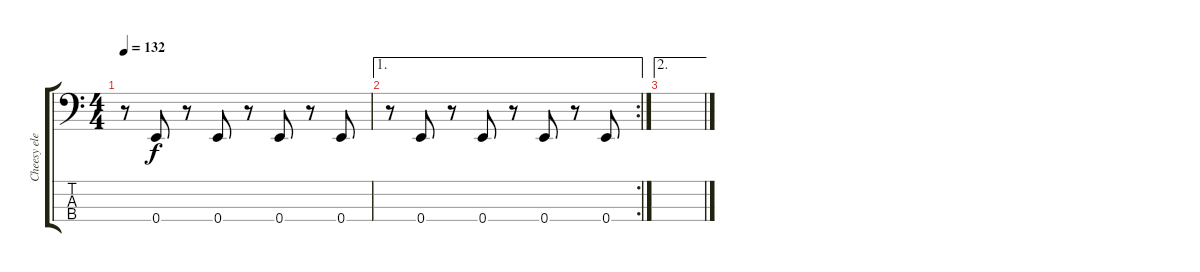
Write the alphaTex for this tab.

\track ("Cheesy electronic bass line" "Cheesy ele") {instrument electricbassfinger}
\staff {score tabs}
\tuning (G2 D2 A1 E1) {hide}
\ts (4 4)
\tempo 132
\clef f4
\ks c
r.8{dy f} 0.4.8 r.8 0.4.8 r.8 0.4.8 r.8 0.4.8 |
\ae 1
\rc 2
r.8 0.4.8 r.8 0.4.8 r.8 0.4.8 r.8 0.4.8 |
\ae 2
